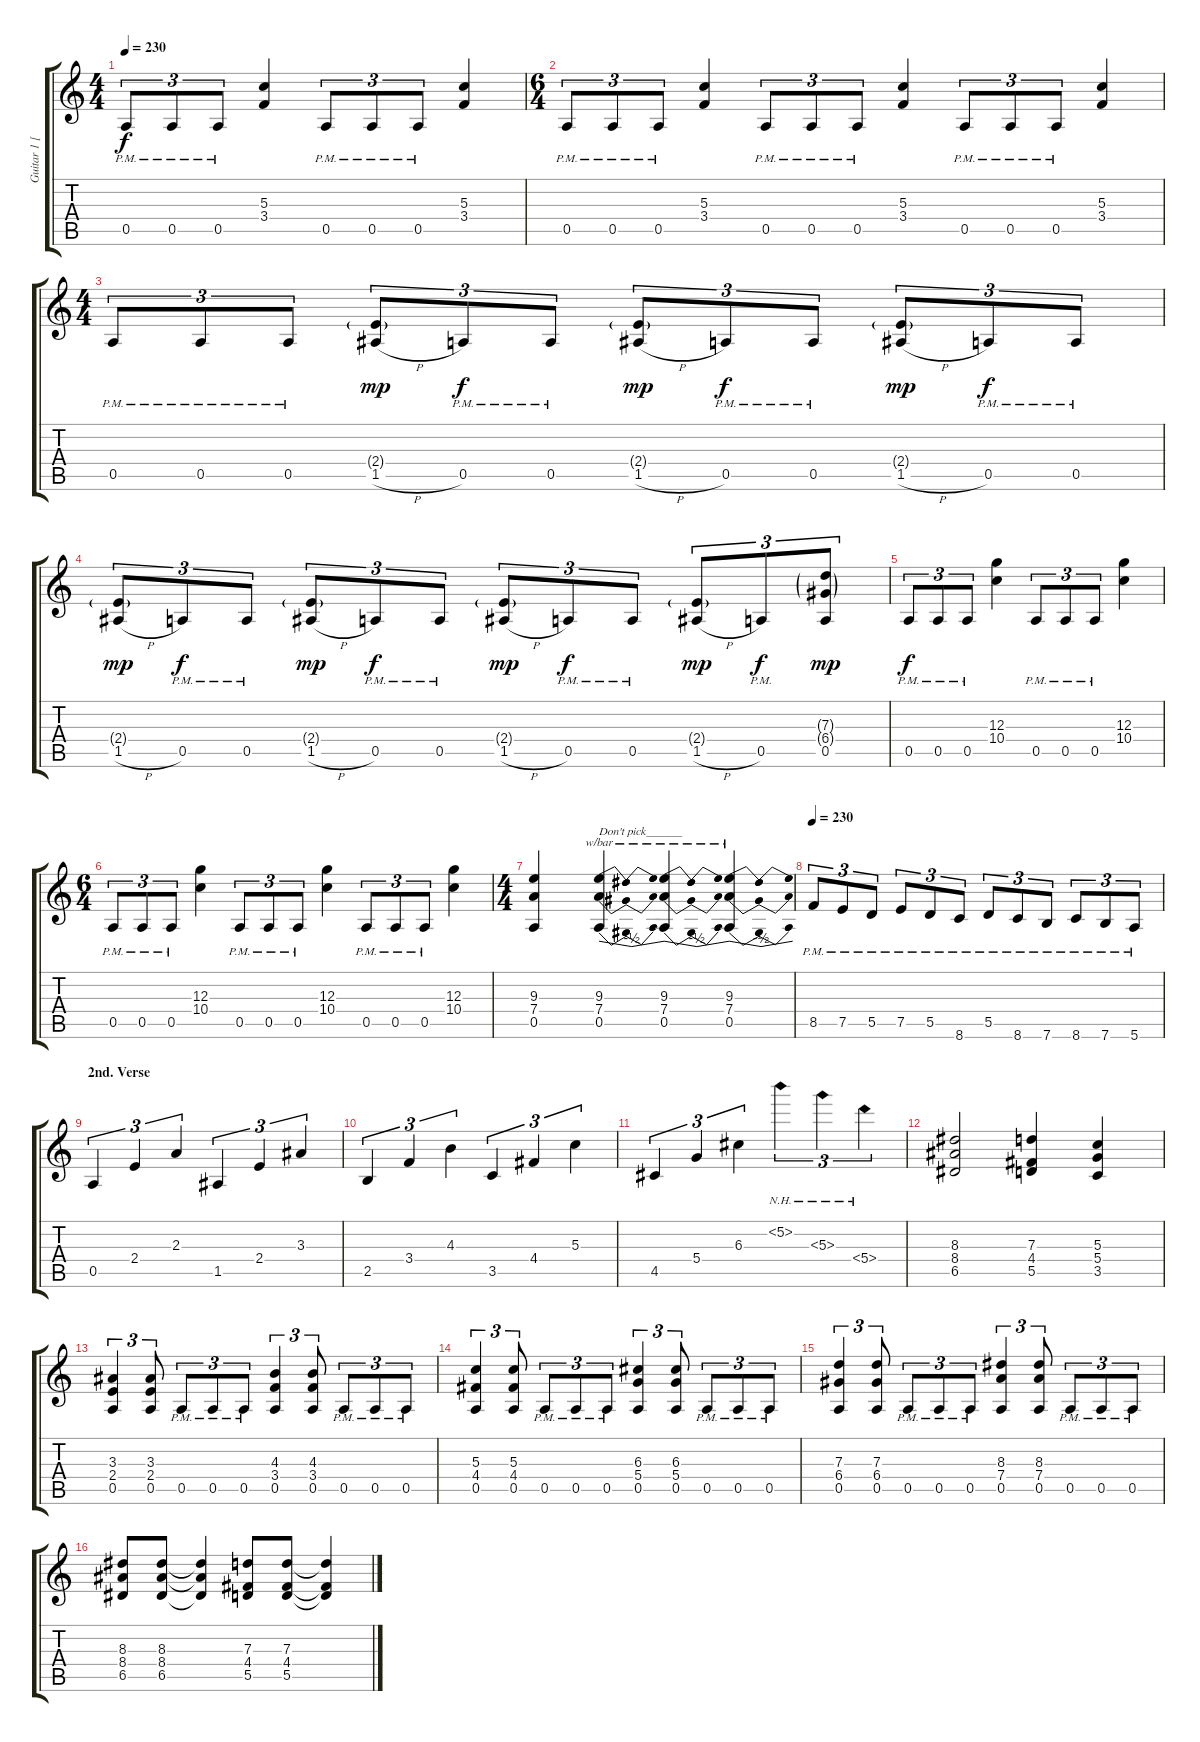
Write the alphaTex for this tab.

\track ("Guitar 1 [Josh Christian]" "Guitar 1 [") {instrument overdrivenguitar}
\staff {score tabs}
\tuning (E4 B3 G3 D3 A2 E2) {hide}
\ts (4 4)
\tempo 230
\clef g2
\ks c
0.5{pm}.8{tu (3 2) dy f} 0.5{pm}.8{tu (3 2)} 0.5{pm}.8{tu (3 2)} (5.3 3.4).4 0.5{pm}.8{tu (3 2)} 0.5{pm}.8{tu (3 2)} 0.5{pm}.8{tu (3 2)} (5.3 3.4).4 |
\ts (6 4)
0.5{pm}.8{tu (3 2)} 0.5{pm}.8{tu (3 2)} 0.5{pm}.8{tu (3 2)} (5.3 3.4).4 0.5{pm}.8{tu (3 2)} 0.5{pm}.8{tu (3 2)} 0.5{pm}.8{tu (3 2)} (5.3 3.4).4 0.5{pm}.8{tu (3 2)} 0.5{pm}.8{tu (3 2)} 0.5{pm}.8{tu (3 2)} (5.3 3.4).4 |
\ts (4 4)
0.5{pm}.8{tu (3 2)} 0.5{pm}.8{tu (3 2)} 0.5{pm}.8{tu (3 2)} (2.4{g} 1.5{h}).8{tu (3 2) dy mp} 0.5{pm}.8{tu (3 2) dy f} 0.5{pm}.8{tu (3 2)} (2.4{g} 1.5{h}).8{tu (3 2) dy mp} 0.5{pm}.8{tu (3 2) dy f} 0.5{pm}.8{tu (3 2)} (2.4{g} 1.5{h}).8{tu (3 2) dy mp} 0.5{pm}.8{tu (3 2) dy f} 0.5{pm}.8{tu (3 2)} |
(2.4{g} 1.5{h}).8{tu (3 2) dy mp} 0.5{pm}.8{tu (3 2) dy f} 0.5{pm}.8{tu (3 2)} (2.4{g} 1.5{h}).8{tu (3 2) dy mp} 0.5{pm}.8{tu (3 2) dy f} 0.5{pm}.8{tu (3 2)} (2.4{g} 1.5{h}).8{tu (3 2) dy mp} 0.5{pm}.8{tu (3 2) dy f} 0.5{pm}.8{tu (3 2)} (2.4{g} 1.5{h}).8{tu (3 2) dy mp} 0.5{pm}.8{tu (3 2) dy f} (7.3{g} 6.4{g} 0.5).8{tu (3 2) dy mp} |
0.5{pm}.8{tu (3 2) dy f} 0.5{pm}.8{tu (3 2)} 0.5{pm}.8{tu (3 2)} (12.3 10.4).4 0.5{pm}.8{tu (3 2)} 0.5{pm}.8{tu (3 2)} 0.5{pm}.8{tu (3 2)} (12.3 10.4).4 |
\ts (6 4)
0.5{pm}.8{tu (3 2)} 0.5{pm}.8{tu (3 2)} 0.5{pm}.8{tu (3 2)} (12.3 10.4).4 0.5{pm}.8{tu (3 2)} 0.5{pm}.8{tu (3 2)} 0.5{pm}.8{tu (3 2)} (12.3 10.4).4 0.5{pm}.8{tu (3 2)} 0.5{pm}.8{tu (3 2)} 0.5{pm}.8{tu (3 2)} (12.3 10.4).4 |
\ts (4 4)
(9.3 7.4 0.5).4 (9.3 7.4 0.5).4{tbe (dip default 0 0 30 -2 60 0) txt "Don't pick______"} (9.3 7.4 0.5).4{tbe (dip default 0 0 30 -2 60 0)} (9.3 7.4 0.5).4{tbe (dip default 0 0 30 -2 60 0)} |
\tempo 230
8.5{pm}.8{tu (3 2)} 7.5{pm}.8{tu (3 2)} 5.5{pm}.8{tu (3 2)} 7.5{pm}.8{tu (3 2)} 5.5{pm}.8{tu (3 2)} 8.6{pm}.8{tu (3 2)} 5.5{pm}.8{tu (3 2)} 8.6{pm}.8{tu (3 2)} 7.6{pm}.8{tu (3 2)} 8.6{pm}.8{tu (3 2)} 7.6{pm}.8{tu (3 2)} 5.6{pm}.8{tu (3 2)} |
\section ("" "2nd. Verse")
0.5.4{tu (3 2)} 2.4.4{tu (3 2)} 2.3.4{tu (3 2)} 1.5.4{tu (3 2)} 2.4.4{tu (3 2)} 3.3.4{tu (3 2)} |
2.5.4{tu (3 2)} 3.4.4{tu (3 2)} 4.3.4{tu (3 2)} 3.5.4{tu (3 2)} 4.4.4{tu (3 2)} 5.3.4{tu (3 2)} |
4.5.4{tu (3 2)} 5.4.4{tu (3 2)} 6.3.4{tu (3 2)} 5.2{nh}.4{tu (3 2)} 5.3{nh}.4{tu (3 2)} 5.4{nh}.4{tu (3 2)} |
(8.3 8.4 6.5).2 (7.3 4.4 5.5).4 (5.3 5.4 3.5).4 |
(3.3 2.4 0.5).4{tu (3 2)} (3.3 2.4 0.5).8{tu (3 2)} 0.5{pm}.8{tu (3 2)} 0.5{pm}.8{tu (3 2)} 0.5{pm}.8{tu (3 2)} (4.3 3.4 0.5).4{tu (3 2)} (4.3 3.4 0.5).8{tu (3 2)} 0.5{pm}.8{tu (3 2)} 0.5{pm}.8{tu (3 2)} 0.5{pm}.8{tu (3 2)} |
(5.3 4.4 0.5).4{tu (3 2)} (5.3 4.4 0.5).8{tu (3 2)} 0.5{pm}.8{tu (3 2)} 0.5{pm}.8{tu (3 2)} 0.5{pm}.8{tu (3 2)} (6.3 5.4 0.5).4{tu (3 2)} (6.3 5.4 0.5).8{tu (3 2)} 0.5{pm}.8{tu (3 2)} 0.5{pm}.8{tu (3 2)} 0.5{pm}.8{tu (3 2)} |
(7.3 6.4 0.5).4{tu (3 2)} (7.3 6.4 0.5).8{tu (3 2)} 0.5{pm}.8{tu (3 2)} 0.5{pm}.8{tu (3 2)} 0.5{pm}.8{tu (3 2)} (8.3 7.4 0.5).4{tu (3 2)} (8.3 7.4 0.5).8{tu (3 2)} 0.5{pm}.8{tu (3 2)} 0.5{pm}.8{tu (3 2)} 0.5{pm}.8{tu (3 2)} |
(8.3 8.4 6.5).8 (8.3 8.4 6.5).8 (8.3{t} 8.4{t} 6.5{t}).4 (7.3 4.4 5.5).8 (7.3 4.4 5.5).8 (7.3{t} 4.4{t} 5.5{t}).4
